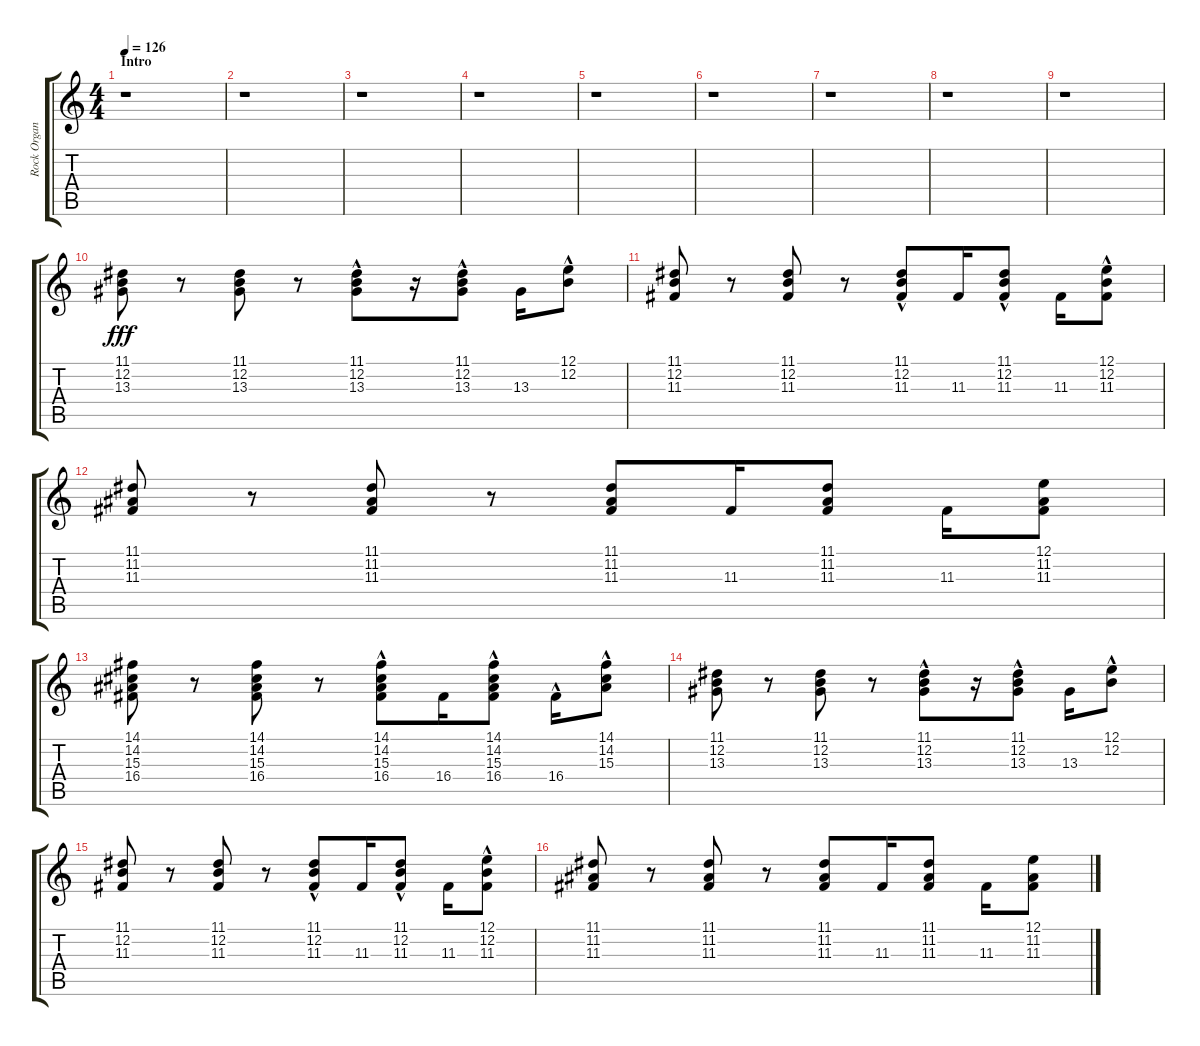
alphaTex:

\track ("Rock Organ" "Rock Organ") {instrument rockorgan}
\staff {score tabs}
\tuning (E4 B3 G3 D3 A2 E2) {hide}
\ts (4 4)
\section ("" "Intro")
\tempo 126
\clef g2
\ks c
r.1{dy fff instrument rockorgan} |
r.1 |
r.1 |
r.1 |
r.1 |
r.1 |
r.1 |
r.1 |
r.1{instrument rockorgan} |
(11.1 12.2 13.3).8 r.8 (11.1 12.2 13.3).8 r.8 (11.1 12.2 13.3{hac}).8 r.16 (11.1 12.2{hac} 13.3).8 13.3.16 (12.1{hac} 12.2).8 |
(11.1 12.2 11.3).8 r.8 (11.1 12.2 11.3).8 r.8 (11.1 12.2 11.3{hac}).8 11.3.16 (11.1 12.2{hac} 11.3).8 11.3.16 (12.1 12.2{hac} 11.3{hac}).8 |
(11.1 11.2 11.3).8 r.8 (11.1 11.2 11.3).8 r.8 (11.1 11.2 11.3).8 11.3.16 (11.1 11.2 11.3).8 11.3.16 (12.1 11.2 11.3).8 |
(14.1 14.2 15.3 16.4).8 r.8 (14.1 14.2 15.3 16.4).8 r.8 (14.1 14.2{hac} 15.3 16.4{hac}).8 16.4.16 (14.1 14.2{hac} 15.3{hac} 16.4{hac}).8 16.4{hac}.16 (14.1 14.2{hac} 15.3{hac}).8 |
(11.1 12.2 13.3).8 r.8 (11.1 12.2 13.3).8 r.8 (11.1 12.2 13.3{hac}).8 r.16 (11.1 12.2{hac} 13.3).8 13.3.16 (12.1{hac} 12.2).8 |
(11.1 12.2 11.3).8 r.8 (11.1 12.2 11.3).8 r.8 (11.1 12.2 11.3{hac}).8 11.3.16 (11.1 12.2{hac} 11.3).8 11.3.16 (12.1 12.2{hac} 11.3{hac}).8 |
(11.1 11.2 11.3).8 r.8 (11.1 11.2 11.3).8 r.8 (11.1 11.2 11.3).8 11.3.16 (11.1 11.2 11.3).8 11.3.16 (12.1 11.2 11.3).8
